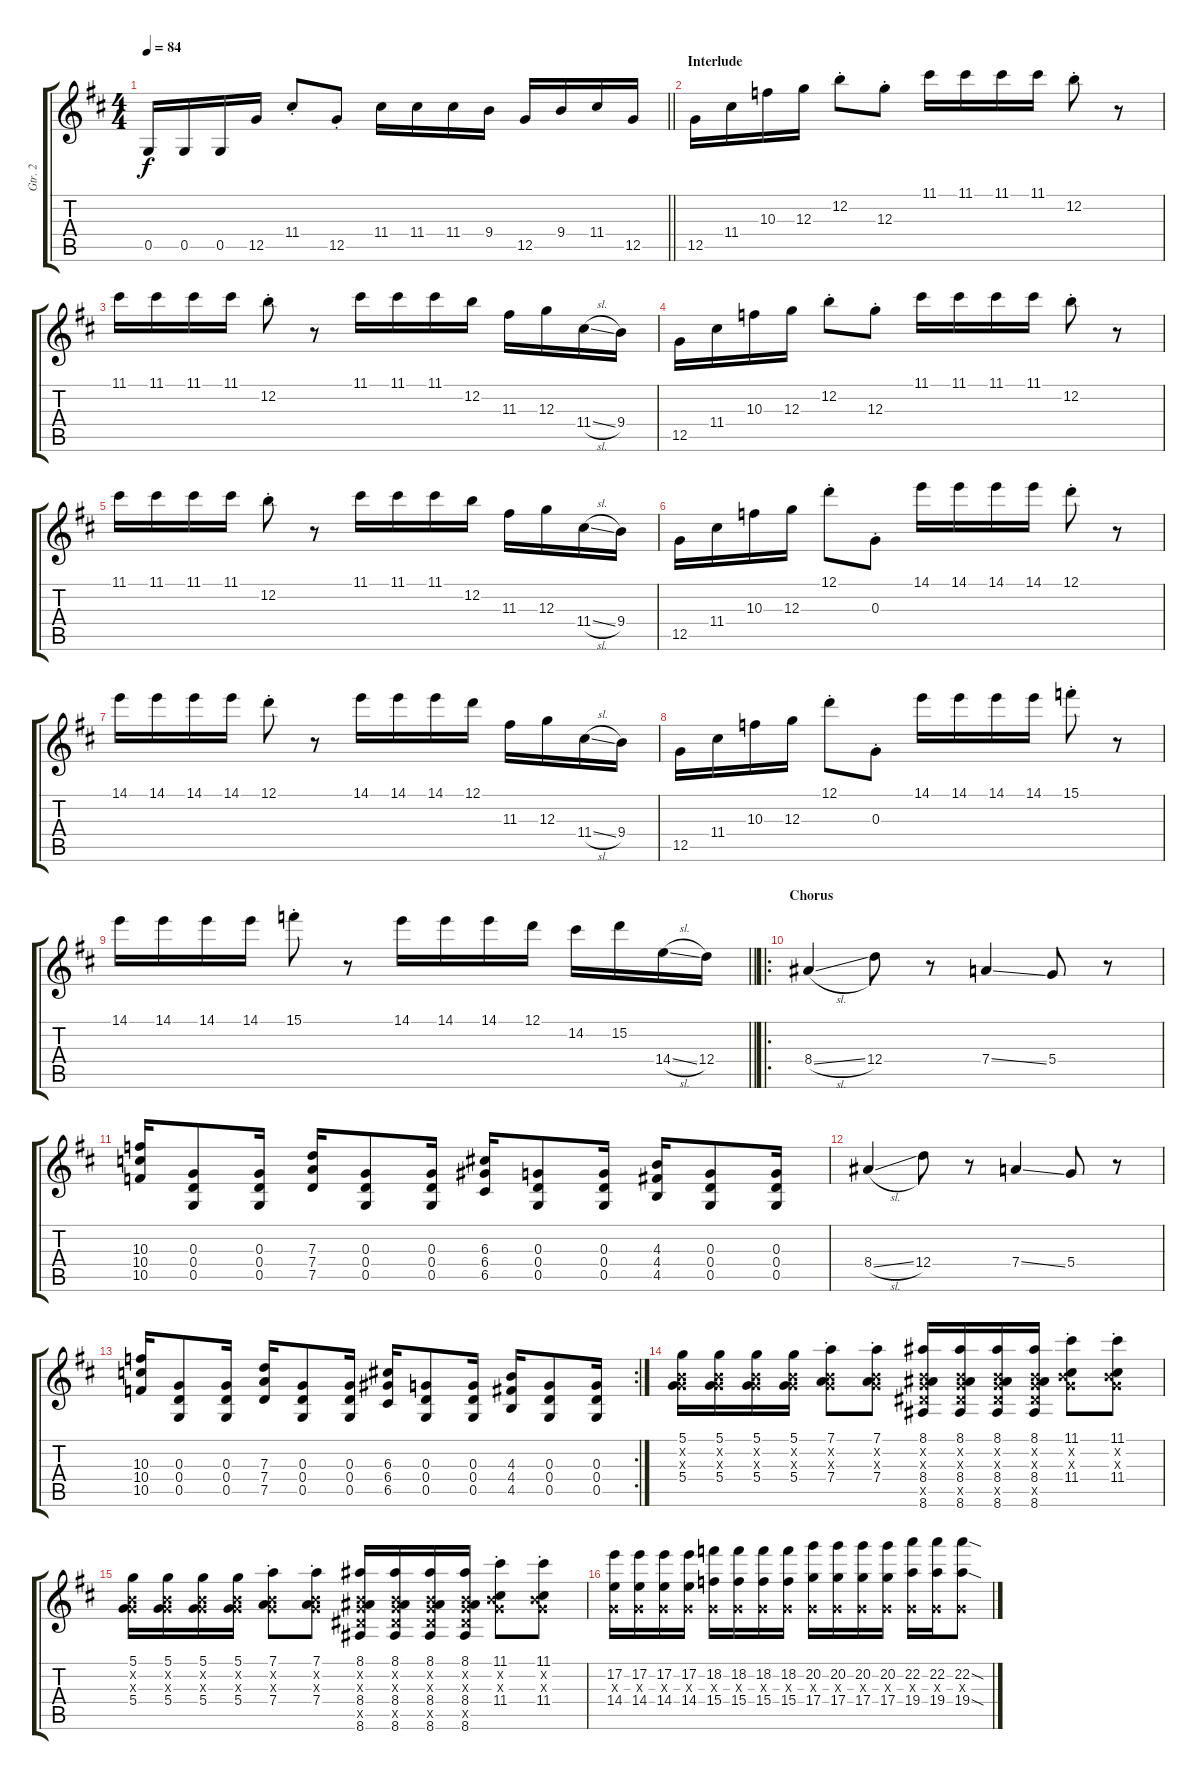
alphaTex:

\track ("Gtr. 2" "Gtr. 2") {instrument distortionguitar}
\staff {score tabs}
\tuning (D4 B3 G3 D3 G2 D2) {hide}
\ts (4 4)
\tempo 84
\clef g2
\barLineRight lightlight
\ks d
0.5.16{dy f} 0.5.16 0.5.16 12.5.16 11.4{st}.8 12.5{st}.8 11.4.16 11.4.16 11.4.16 9.4.16 12.5.16 9.4.16 11.4.16 12.5.16 |
\section ("" "Interlude")
12.5.16 11.4.16 10.3.16 12.3.16 12.2{st}.8 12.3{st}.8 11.1.16 11.1.16 11.1.16 11.1.16 12.2{st}.8 r.8 |
11.1.16 11.1.16 11.1.16 11.1.16 12.2{st}.8 r.8 11.1.16 11.1.16 11.1.16 12.2.16 11.3.16 12.3.16 11.4{sl}.16 9.4.16 |
12.5.16 11.4.16 10.3.16 12.3.16 12.2{st}.8 12.3{st}.8 11.1.16 11.1.16 11.1.16 11.1.16 12.2{st}.8 r.8 |
11.1.16 11.1.16 11.1.16 11.1.16 12.2{st}.8 r.8 11.1.16 11.1.16 11.1.16 12.2.16 11.3.16 12.3.16 11.4{sl}.16 9.4.16 |
12.5.16 11.4.16 10.3.16 12.3.16 12.1{st}.8 0.3{st}.8 14.1.16 14.1.16 14.1.16 14.1.16 12.1{st}.8 r.8 |
14.1.16 14.1.16 14.1.16 14.1.16 12.1{st}.8 r.8 14.1.16 14.1.16 14.1.16 12.1.16 11.3.16 12.3.16 11.4{sl}.16 9.4.16 |
12.5.16 11.4.16 10.3.16 12.3.16 12.1{st}.8 0.3{st}.8 14.1.16 14.1.16 14.1.16 14.1.16 15.1{st}.8 r.8 |
\barLineRight lightlight
14.1.16 14.1.16 14.1.16 14.1.16 15.1{st}.8 r.8 14.1.16 14.1.16 14.1.16 12.1.16 14.2.16 15.2.16 14.4{sl}.16 12.4.16 |
\ro
\section ("" "Chorus")
8.4{sl}.4 12.4.8 r.8 7.4{ss}.4 5.4.8 r.8 |
(10.3 10.4 10.5).16 (0.3 0.4 0.5).8 (0.3 0.4 0.5).16 (7.3 7.4 7.5).16 (0.3 0.4 0.5).8 (0.3 0.4 0.5).16 (6.3 6.4 6.5).16 (0.3 0.4 0.5).8 (0.3 0.4 0.5).16 (4.3 4.4 4.5).16 (0.3 0.4 0.5).8 (0.3 0.4 0.5).16 |
8.4{sl}.4 12.4.8 r.8 7.4{ss}.4 5.4.8 r.8 |
\rc 2
(10.3 10.4 10.5).16 (0.3 0.4 0.5).8 (0.3 0.4 0.5).16 (7.3 7.4 7.5).16 (0.3 0.4 0.5).8 (0.3 0.4 0.5).16 (6.3 6.4 6.5).16 (0.3 0.4 0.5).8 (0.3 0.4 0.5).16 (4.3 4.4 4.5).16 (0.3 0.4 0.5).8 (0.3 0.4 0.5).16 |
(5.1 0.2{x} 0.3{x} 5.4).16 (5.1 0.2{x} 0.3{x} 5.4).16 (5.1 0.2{x} 0.3{x} 5.4).16 (5.1 0.2{x} 0.3{x} 5.4).16 (7.1{st} 0.2{x} 0.3{x} 7.4{st}).8 (7.1{st} 0.2{x} 0.3{x} 7.4{st}).8 (8.1 0.2{x} 0.3{x} 8.4 8.5{x} 8.6).16 (8.1 0.2{x} 0.3{x} 8.4 8.5{x} 8.6).16 (8.1 0.2{x} 0.3{x} 8.4 8.5{x} 8.6).16 (8.1 0.2{x} 0.3{x} 8.4 8.5{x} 8.6).16 (11.1{st} 0.2{x} 0.3{x} 11.4{st}).8 (11.1{st} 0.2{x} 0.3{x} 11.4{st}).8 |
(5.1 0.2{x} 0.3{x} 5.4).16 (5.1 0.2{x} 0.3{x} 5.4).16 (5.1 0.2{x} 0.3{x} 5.4).16 (5.1 0.2{x} 0.3{x} 5.4).16 (7.1{st} 0.2{x} 0.3{x} 7.4{st}).8 (7.1{st} 0.2{x} 0.3{x} 7.4{st}).8 (8.1 0.2{x} 0.3{x} 8.4 8.5{x} 8.6).16 (8.1 0.2{x} 0.3{x} 8.4 8.5{x} 8.6).16 (8.1 0.2{x} 0.3{x} 8.4 8.5{x} 8.6).16 (8.1 0.2{x} 0.3{x} 8.4 8.5{x} 8.6).16 (11.1{st} 0.2{x} 0.3{x} 11.4{st}).8 (11.1{st} 0.2{x} 0.3{x} 11.4{st}).8 |
(17.2 0.3{x} 14.4).16 (17.2 0.3{x} 14.4).16 (17.2 0.3{x} 14.4).16 (17.2 0.3{x} 14.4).16 (18.2 0.3{x} 15.4).16 (18.2 0.3{x} 15.4).16 (18.2 0.3{x} 15.4).16 (18.2 0.3{x} 15.4).16 (20.2 0.3{x} 17.4).16 (20.2 0.3{x} 17.4).16 (20.2 0.3{x} 17.4).16 (20.2 0.3{x} 17.4).16 (22.2 0.3{x} 19.4).16 (22.2 0.3{x} 19.4).16 (22.2{sod} 0.3{x} 19.4{sod}).8
